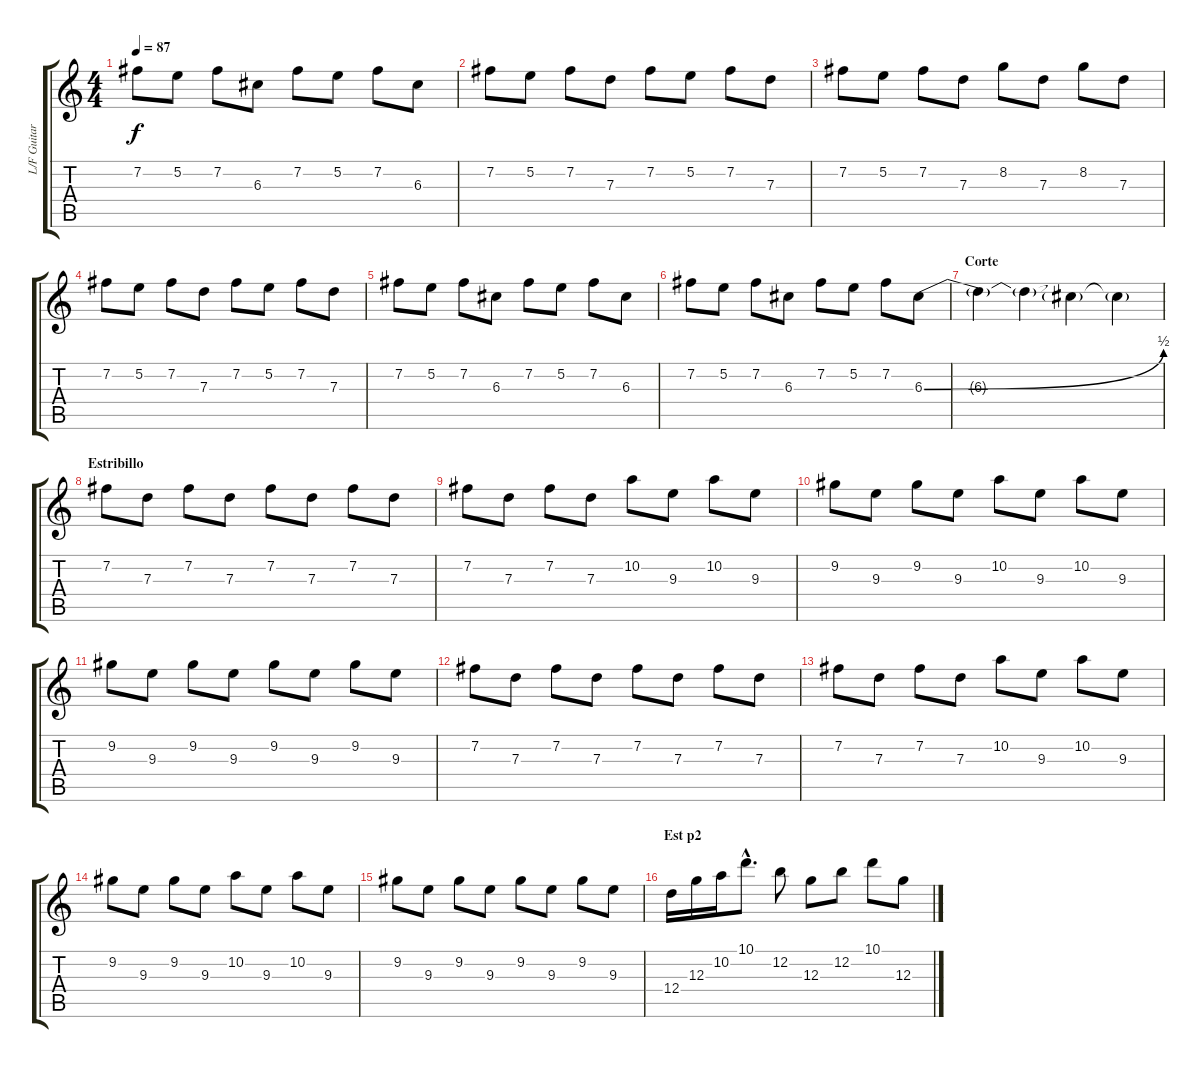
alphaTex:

\track ("L/F Guitarra" "L/F Guitar") {instrument electricguitarjazz}
\staff {score tabs}
\tuning (E4 B3 G3 D3 A2 E2) {hide}
\ts (4 4)
\tempo 87
\clef g2
\ks c
7.2.8{dy f} 5.2.8 7.2.8 6.3.8 7.2.8 5.2.8 7.2.8 6.3.8 |
7.2.8 5.2.8 7.2.8 7.3.8 7.2.8 5.2.8 7.2.8 7.3.8 |
7.2.8 5.2.8 7.2.8 7.3.8 8.2.8 7.3.8 8.2.8 7.3.8 |
7.2.8 5.2.8 7.2.8 7.3.8 7.2.8 5.2.8 7.2.8 7.3.8 |
7.2.8 5.2.8 7.2.8 6.3.8 7.2.8 5.2.8 7.2.8 6.3.8 |
7.2.8 5.2.8 7.2.8 6.3.8 7.2.8 5.2.8 7.2.8 6.3{be (bend 0 0 60 2)}.8 |
\section ("" "Corte")
6.3{t}.4 6.3{t}.4 6.3{t}.4 6.3{t}.4 |
\section ("" "Estribillo")
7.2.8 7.3.8 7.2.8 7.3.8 7.2.8 7.3.8 7.2.8 7.3.8 |
7.2.8 7.3.8 7.2.8 7.3.8 10.2.8 9.3.8 10.2.8 9.3.8 |
9.2.8 9.3.8 9.2.8 9.3.8 10.2.8 9.3.8 10.2.8 9.3.8 |
9.2.8 9.3.8 9.2.8 9.3.8 9.2.8 9.3.8 9.2.8 9.3.8 |
7.2.8 7.3.8 7.2.8 7.3.8 7.2.8 7.3.8 7.2.8 7.3.8 |
7.2.8 7.3.8 7.2.8 7.3.8 10.2.8 9.3.8 10.2.8 9.3.8 |
9.2.8 9.3.8 9.2.8 9.3.8 10.2.8 9.3.8 10.2.8 9.3.8 |
9.2.8 9.3.8 9.2.8 9.3.8 9.2.8 9.3.8 9.2.8 9.3.8 |
\section ("" "Est p2")
12.4.16{volume 12 instrument acousticguitarnylon} 12.3.16 10.2.16 10.1{hac}.8{d} 12.2.8 12.3.8 12.2.8 10.1.8 12.3.8
